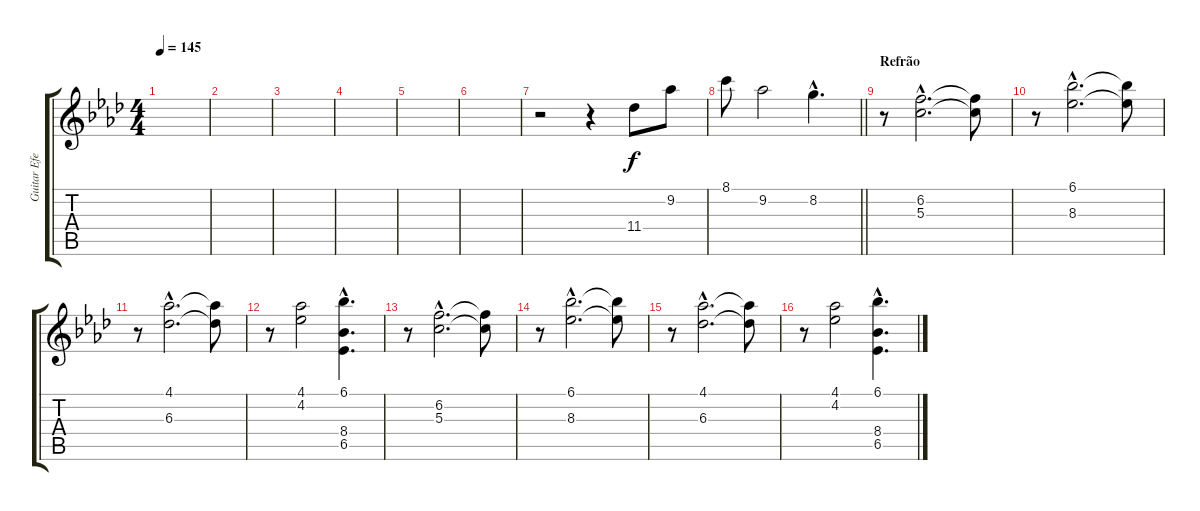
\track ("Guitar Efects" "Guitar Efe") {instrument electricguitarjazz}
\staff {score tabs}
\tuning (E4 B3 G3 D3 A2 E2) {hide}
\ts (4 4)
\tempo 145
\clef g2
\ks ab
|
|
|
|
|
|
r.2 r.4 11.4.8 9.2.8 |
\barLineRight lightlight
8.1.8 9.2.2 8.2{hac}.4{d} |
\section ("" "Refrão")
r.8 (6.2{hac} 5.3{hac}).2{d} (6.2{t} 5.3{t}).8 |
r.8 (6.1{hac} 8.3{hac}).2{d} (6.1{t} 8.3{t}).8 |
r.8 (4.1{hac} 6.3{hac}).2{d} (4.1{t} 6.3{t}).8 |
r.8 (4.1 4.2).2 (6.1{hac} 8.4{hac} 6.5{hac}).4{d} |
r.8 (6.2{hac} 5.3{hac}).2{d} (6.2{t} 5.3{t}).8 |
r.8 (6.1{hac} 8.3{hac}).2{d} (6.1{t} 8.3{t}).8 |
r.8 (4.1{hac} 6.3{hac}).2{d} (4.1{t} 6.3{t}).8 |
r.8 (4.1 4.2).2 (6.1{hac} 8.4{hac} 6.5{hac}).4{d}
